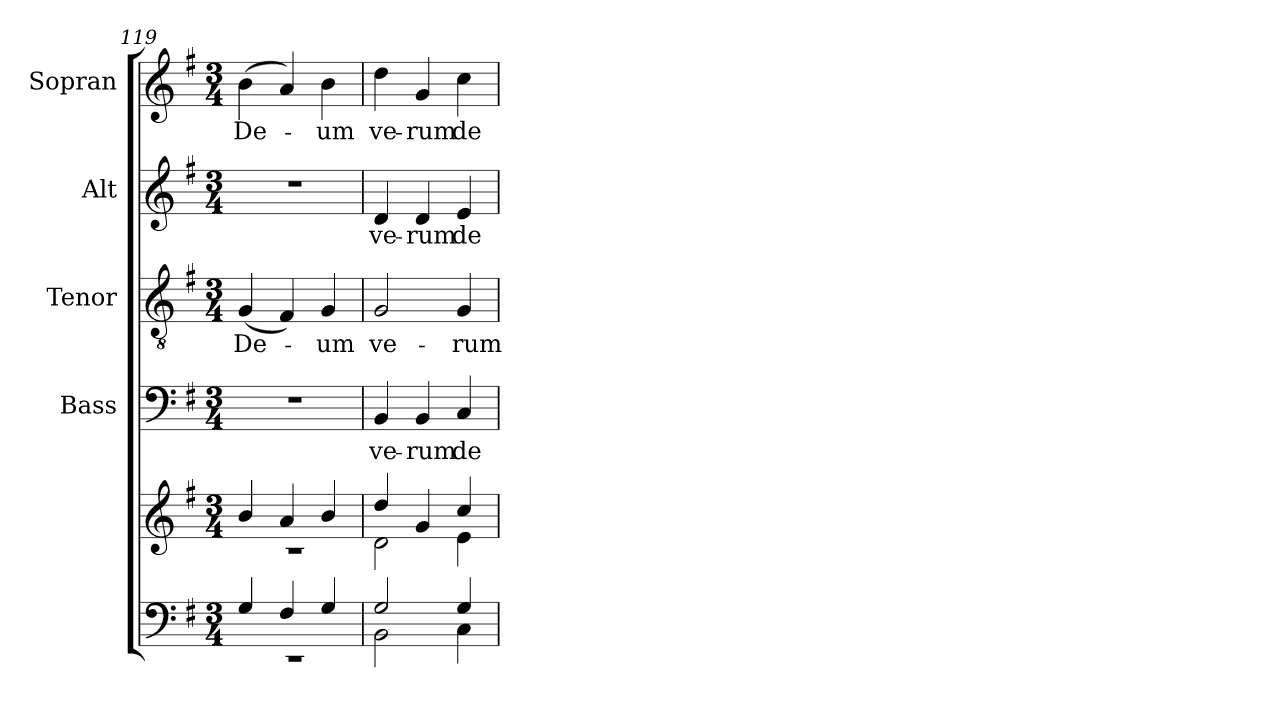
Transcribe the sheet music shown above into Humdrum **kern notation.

**kern	**kern	**kern	**text	**kern	**text	**kern	**text	**kern	**text
*part5	*part5	*part4	*part4	*part3	*part3	*part2	*part2	*part1	*part1
*staff6	*staff5	*staff4	*staff4	*staff3	*staff3	*staff2	*staff2	*staff1	*staff1
*	*	*I"Bass	*	*I"Tenor	*	*I"Alt	*	*I"Sopran	*
*	*	*I'B.	*	*I'T.	*	*I'A.	*	*I'S.	*
*clefF4	*clefG2	*clefF4	*	*clefGv2	*	*clefG2	*	*clefG2	*
*k[f#]	*k[f#]	*k[f#]	*	*k[f#]	*	*k[f#]	*	*k[f#]	*
*G:	*G:	*G:	*	*G:	*	*G:	*	*G:	*
*M3/4	*M3/4	*M3/4	*	*M3/4	*	*M3/4	*	*M3/4	*
=119	=119	=119	=119	=119	=119	=119	=119	=119	=119
*^	*^	*	*	*	*	*	*	*	*
!	!LO:N:vis=1	!	!LO:N:vis=1	!	!	!	!LO:LY:b	!	!	!	!LO:LY:b
4G/	2.rEE	4b/	2.rc	2.r	.	(<4G/	De-	2.r	.	(>4b\	De-
4F#/	.	4a/	.	.	.	4F#/)	.	.	.	4a/)	.
!	!	!	!	!	!	!	!LO:LY:b	!	!	!	!LO:LY:b
4G/	.	4b/	.	.	.	4G/	-um	.	.	4b\	-um
!!LO:PB:g=z
=120	=120	=120	=120	=120	=120	=120	=120	=120	=120	=120	=120
!	!	!	!	!	!LO:LY:b	!	!LO:LY:b	!	!LO:LY:b	!	!LO:LY:b
2G/	2BB\	4dd/	2d\	4BB/	ve-	2G/	ve-	4d/	ve-	4dd\	ve-
!	!	!	!	!	!LO:LY:b	!	!	!	!LO:LY:b	!	!LO:LY:b
.	.	4g/	.	4BB/	-rum	.	.	4d/	-rum	4g/	-rum
!	!	!	!	!	!LO:LY:b	!	!LO:LY:b	!	!LO:LY:b	!	!LO:LY:b
4G/	4C\	4cc/	4e\	4C/	de	4G/	-rum	4e/	de	4cc\	de
*v	*v	*	*	*	*	*	*	*	*	*	*
*	*v	*v	*	*	*	*	*	*	*	*
=	=	=	=	=	=	=	=	=	=
*-	*-	*-	*-	*-	*-	*-	*-	*-	*-
